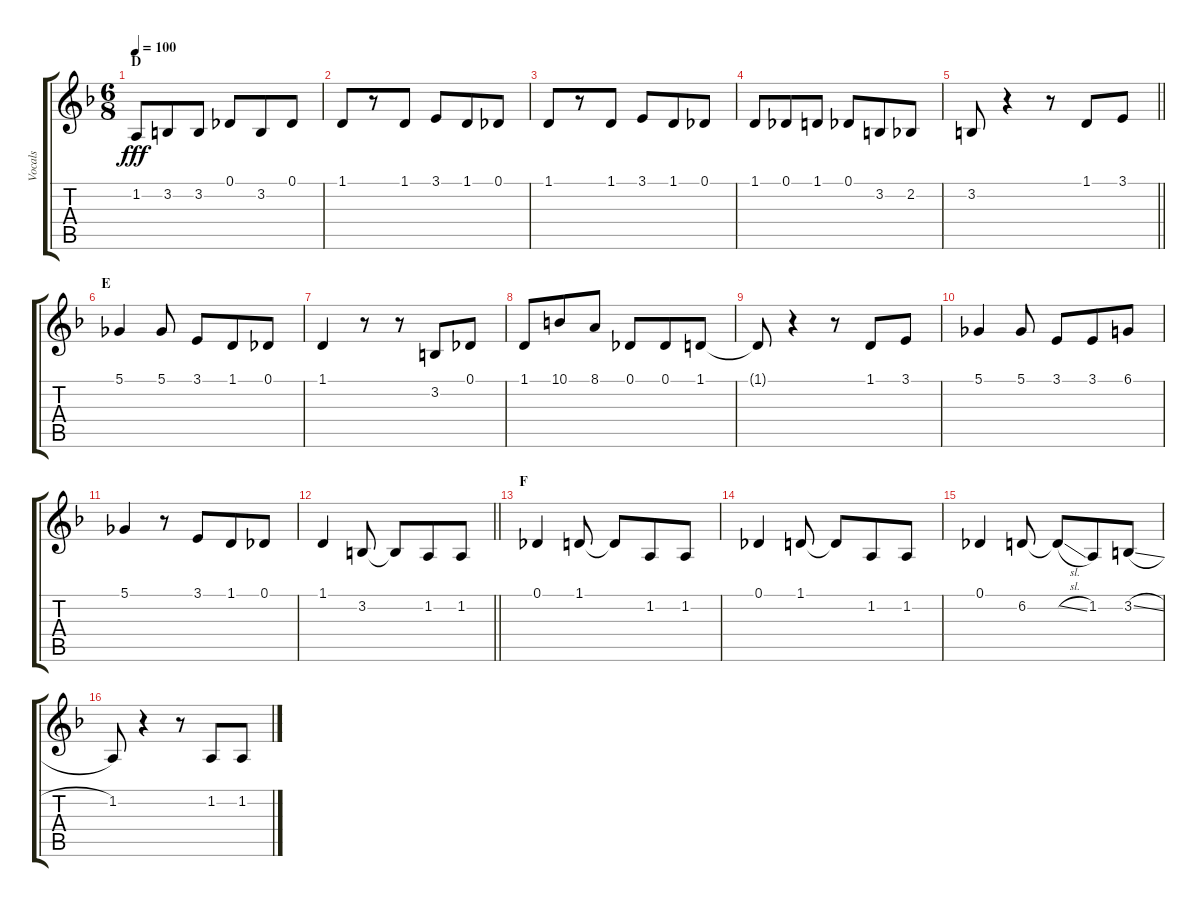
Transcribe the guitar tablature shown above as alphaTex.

\track ("Vocals" "Vocals") {instrument voiceoohs}
\staff {score tabs}
\tuning (Db4 Ab3 E3 B2 Gb2 B1) {hide}
\ts (6 8)
\section ("" "D")
\tempo 100
\clef g2
\ks f
1.2.8{dy fff} 3.2.8 3.2.8 0.1.8 3.2.8 0.1.8 |
1.1.8 r.8 1.1.8 3.1.8 1.1.8 0.1.8 |
1.1.8 r.8 1.1.8 3.1.8 1.1.8 0.1.8 |
1.1.8 0.1.8 1.1.8 0.1.8 3.2.8 2.2.8 |
\barLineRight lightlight
3.2.8 r.4 r.8 1.1.8 3.1.8 |
\section ("" "E")
5.1.4 5.1.8 3.1.8 1.1.8 0.1.8 |
1.1.4 r.8 r.8 3.2.8 0.1.8 |
1.1.8 10.1.8 8.1.8 0.1.8 0.1.8 1.1.8 |
1.1{t}.8 r.4 r.8 1.1.8 3.1.8 |
5.1.4 5.1.8 3.1.8 3.1.8 6.1.8 |
5.1.4 r.8 3.1.8 1.1.8 0.1.8 |
\barLineRight lightlight
1.1.4 3.2.8 3.2{t}.8 1.2.8 1.2.8 |
\section ("" "F")
0.1.4 1.1.8 1.1{t}.8 1.2.8 1.2.8 |
0.1.4 1.1.8 1.1{t}.8 1.2.8 1.2.8 |
0.1.4 6.2.8 6.2{sl t}.8 1.2.8 3.2{sl}.8 |
1.2.8 r.4 r.8 1.2.8 1.2.8
